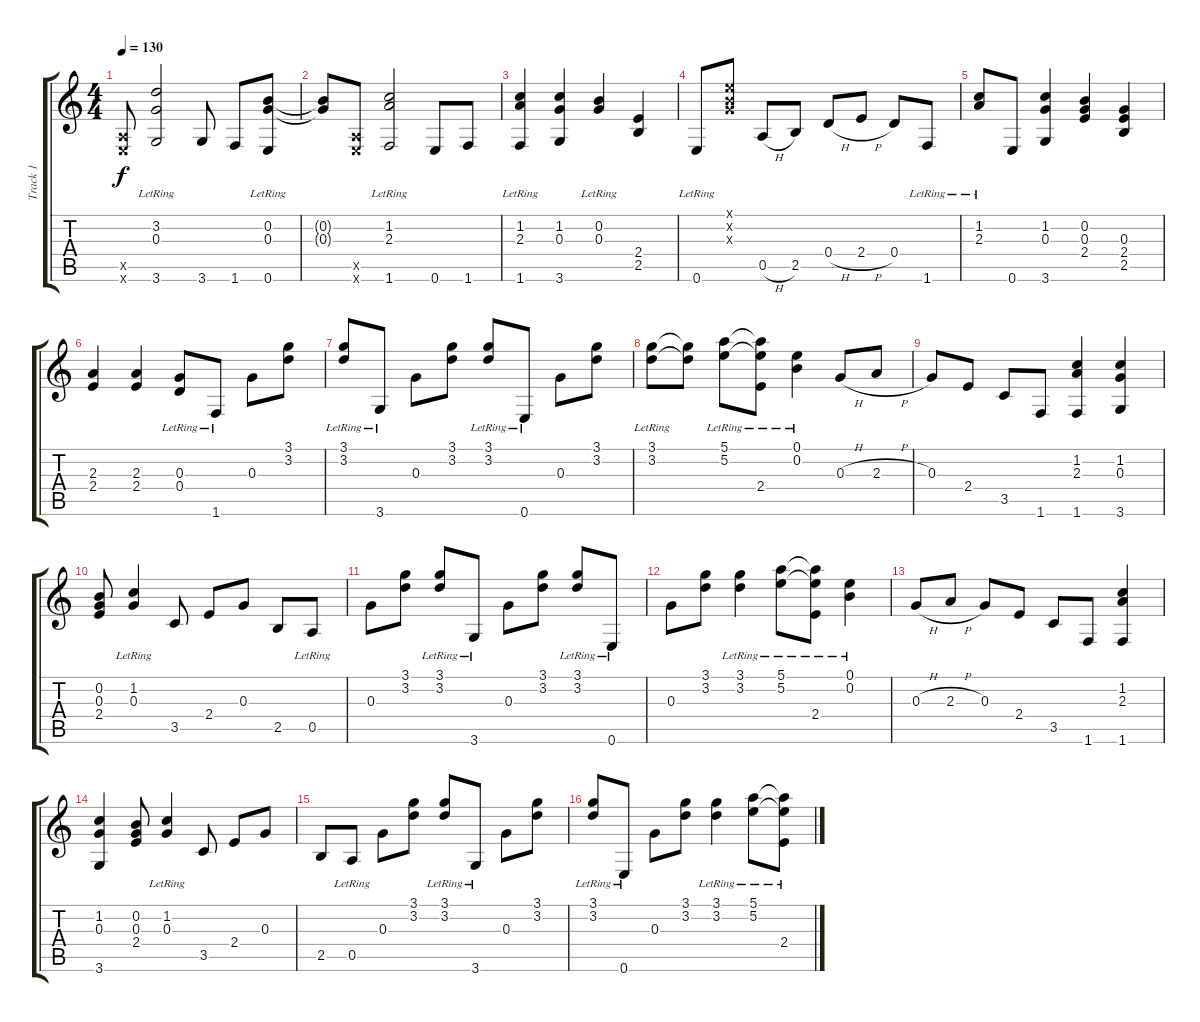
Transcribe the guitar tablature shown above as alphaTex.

\track ("Track 1" "Track 1") {instrument acousticguitarsteel}
\staff {score tabs}
\tuning (E4 B3 G3 D3 A2 E2) {hide}
\ts (4 4)
\tempo 130
\clef g2
\ks c
(0.5{x} 0.6{x}).8{dy f} (3.2{lr} 0.3{lr} 3.6).2 3.6.8 1.6.8 (0.2{lr} 0.3{lr} 0.6).8 |
(0.2{t} 0.3{t}).8 (0.5{x} 0.6{x}).8 (1.2{lr} 2.3{lr} 1.6).2 0.6.8 1.6.8 |
(1.2{lr} 2.3{lr} 1.6).4 (1.2 0.3 3.6).4 (0.2{lr} 0.3{lr}).4 (2.4 2.5).4 |
0.6{lr}.8 (0.1{x} 0.2{x} 0.3{x}).8 0.5{h}.8 2.5.8 0.4{h}.8 2.4{h}.8 0.4.8 1.6{lr}.8 |
(1.2{lr} 2.3{lr}).8 0.6.8 (1.2 0.3 3.6).4 (0.2 0.3 2.4).4 (0.3 2.4 2.5).4 |
(2.3 2.4).4 (2.3 2.4).4 (0.3{lr} 0.4{lr}).8 1.6{lr}.8 0.3.8 (3.1 3.2).8 |
(3.1{lr} 3.2{lr}).8 3.6{lr}.8 0.3.8 (3.1 3.2).8 (3.1{lr} 3.2{lr}).8 0.6{lr}.8 0.3.8 (3.1 3.2).8 |
(3.1{lr} 3.2{lr}).8 (3.1{t} 3.2{t}).8 (5.1{lr} 5.2{lr}).8 (5.1{t} 5.2{t} 2.4{lr}).8 (0.1{lr} 0.2{lr}).4 0.3{h}.8 2.3{h}.8 |
0.3.8 2.4.8 3.5.8 1.6.8 (1.2 2.3 1.6).4 (1.2 0.3 3.6).4 |
(0.2 0.3 2.4).8 (1.2{lr} 0.3{lr}).4 3.5.8 2.4.8 0.3.8 2.5.8 0.5{lr}.8 |
0.3.8 (3.1 3.2).8 (3.1{lr} 3.2{lr}).8 3.6{lr}.8 0.3.8 (3.1 3.2).8 (3.1{lr} 3.2{lr}).8 0.6{lr}.8 |
0.3.8 (3.1 3.2).8 (3.1{lr} 3.2{lr}).4 (5.1{lr} 5.2{lr}).8 (5.1{t} 5.2{t} 2.4{lr}).8 (0.1{lr} 0.2{lr}).4 |
0.3{h}.8 2.3{h}.8 0.3.8 2.4.8 3.5.8 1.6.8 (1.2 2.3 1.6).4 |
(1.2 0.3 3.6).4 (0.2 0.3 2.4).8 (1.2{lr} 0.3{lr}).4 3.5.8 2.4.8 0.3.8 |
2.5.8 0.5{lr}.8 0.3.8 (3.1 3.2).8 (3.1{lr} 3.2{lr}).8 3.6{lr}.8 0.3.8 (3.1 3.2).8 |
(3.1{lr} 3.2{lr}).8 0.6{lr}.8 0.3.8 (3.1 3.2).8 (3.1{lr} 3.2{lr}).4 (5.1{lr} 5.2{lr}).8 (5.1{t} 5.2{t} 2.4{lr}).8
